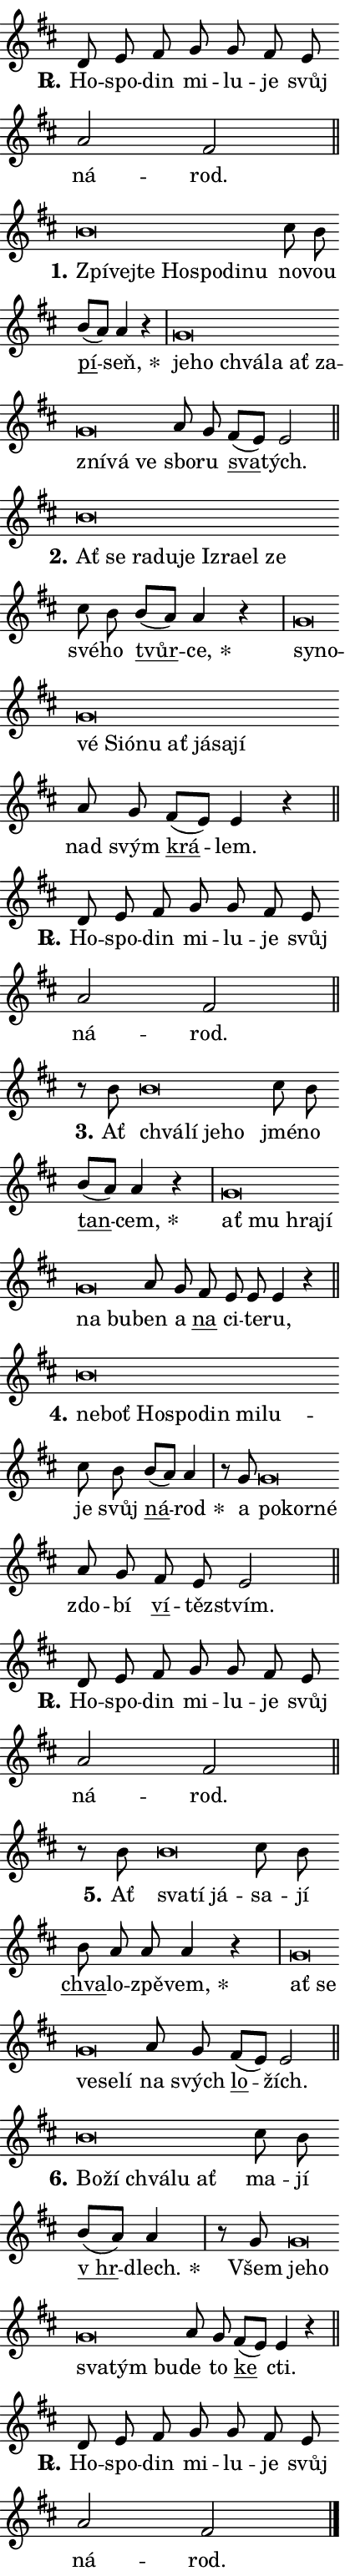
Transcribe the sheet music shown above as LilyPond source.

\version "2.24.0"
\header { tagline = "" }
\paper {
  indent = 0\cm
  top-margin = 0\cm
  right-margin = 0.13\cm % to fit lyric hyphens
  bottom-margin = 0\cm
  left-margin = 0\cm
  paper-width = 7\cm
  page-breaking = #ly:one-page-breaking
  system-system-spacing.basic-distance = #11
  score-system-spacing.basic-distance = #11
  ragged-last = ##f
}


%% Author: Thomas Morley
%% https://lists.gnu.org/archive/html/lilypond-user/2020-05/msg00002.html
#(define (line-position grob)
"Returns position of @var[grob} in current system:
   @code{'start}, if at first time-step
   @code{'end}, if at last time-step
   @code{'middle} otherwise
"
  (let* ((col (ly:item-get-column grob))
         (ln (ly:grob-object col 'left-neighbor))
         (rn (ly:grob-object col 'right-neighbor))
         (col-to-check-left (if (ly:grob? ln) ln col))
         (col-to-check-right (if (ly:grob? rn) rn col))
         (break-dir-left
           (and
             (ly:grob-property col-to-check-left 'non-musical #f)
             (ly:item-break-dir col-to-check-left)))
         (break-dir-right
           (and
             (ly:grob-property col-to-check-right 'non-musical #f)
             (ly:item-break-dir col-to-check-right))))
        (cond ((eqv? 1 break-dir-left) 'start)
              ((eqv? -1 break-dir-right) 'end)
              (else 'middle))))

#(define (tranparent-at-line-position vctor)
  (lambda (grob)
  "Relying on @code{line-position} select the relevant enry from @var{vctor}.
Used to determine transparency,"
    (case (line-position grob)
      ((end) (not (vector-ref vctor 0)))
      ((middle) (not (vector-ref vctor 1)))
      ((start) (not (vector-ref vctor 2))))))

noteHeadBreakVisibility =
#(define-music-function (break-visibility)(vector?)
"Makes @code{NoteHead}s transparent relying on @var{break-visibility}"
#{
  \override NoteHead.transparent =
    #(tranparent-at-line-position break-visibility)
#})

#(define delete-ledgers-for-transparent-note-heads
  (lambda (grob)
    "Reads whether a @code{NoteHead} is transparent.
If so this @code{NoteHead} is removed from @code{'note-heads} from
@var{grob}, which is supposed to be @code{LedgerLineSpanner}.
As a result ledgers are not printed for this @code{NoteHead}"
    (let* ((nhds-array (ly:grob-object grob 'note-heads))
           (nhds-list
             (if (ly:grob-array? nhds-array)
                 (ly:grob-array->list nhds-array)
                 '()))
           ;; Relies on the transparent-property being done before
           ;; Staff.LedgerLineSpanner.after-line-breaking is executed.
           ;; This is fragile ...
           (to-keep
             (remove
               (lambda (nhd)
                 (ly:grob-property nhd 'transparent #f))
               nhds-list)))
      ;; TODO find a better method to iterate over grob-arrays, similiar
      ;; to filter/remove etc for lists
      ;; For now rebuilt from scratch
      (set! (ly:grob-object grob 'note-heads)  '())
      (for-each
        (lambda (nhd)
          (ly:pointer-group-interface::add-grob grob 'note-heads nhd))
        to-keep))))

squashNotes = {
  \override NoteHead.X-extent = #'(-0.2 . 0.2)
  \override NoteHead.Y-extent = #'(-0.75 . 0)
  \override NoteHead.stencil =
    #(lambda (grob)
       (let ((pos (ly:grob-property grob 'staff-position)))
         (begin
           (if (< pos -7) (display "ERROR: Lower brevis then expected\n") (display ""))
           (if (<= pos -6) ly:text-interface::print ly:note-head::print))))
}
unSquashNotes = {
  \revert NoteHead.X-extent
  \revert NoteHead.Y-extent
  \revert NoteHead.stencil
}

hideNotes = \noteHeadBreakVisibility #begin-of-line-visible
unHideNotes = \noteHeadBreakVisibility #all-visible

% work-around for resetting accidentals
% https://lilypond.org/doc/v2.23/Documentation/notation/displaying-rhythms#unmetered-music
cadenzaMeasure = {
  \cadenzaOff
  \partial 1024 s1024
  \cadenzaOn
}

#(define-markup-command (accent layout props text) (markup?)
  "Underline accented syllable"
  (interpret-markup layout props
    #{\markup \override #'(offset . 4.3) \underline { #text }#}))

responsum = \markup \concat {
  "R" \hspace #-1.05 \path #0.1 #'((moveto 0 0.07) (lineto 0.9 0.8)) \hspace #0.05 "."
}

spaceSize = #0.6828661417322834 % exact space size for TeX Gyre Schola

\layout {
  \context {
    \Staff
    \remove "Time_signature_engraver"
    \override LedgerLineSpanner.after-line-breaking = #delete-ledgers-for-transparent-note-heads
  }
  \context {
    \Lyrics {
      \override LyricSpace.minimum-distance = \spaceSize
      \override LyricText.font-name = #"TeX Gyre Schola"
      \override LyricText.font-size = 1
      \override StanzaNumber.font-name = #"TeX Gyre Schola Bold"
      \override StanzaNumber.font-size = 1
    }
  }
  \context {
    \Score 
    \override NoteHead.text =
      #(lambda (grob) 
        (let ((pos (ly:grob-property grob 'staff-position)))
          #{\markup {
            \combine
              \halign #-0.55 \raise #(if (= pos -6) 0 0.5) \override #'(thickness . 2) \draw-line #'(3.2 . 0)
              \musicglyph "noteheads.sM1"
          }#}))
  }
}

% magnetic-lyrics.ily
%
%   written by
%     Jean Abou Samra <jean@abou-samra.fr>
%     Werner Lemberg <wl@gnu.org>
%
%   adapted by
%     Jiri Hon <jiri.hon@gmail.com>
%
% Version 2022-Apr-15

% https://www.mail-archive.com/lilypond-user@gnu.org/msg149350.html

#(define (Left_hyphen_pointer_engraver context)
   "Collect syllable-hyphen-syllable occurrences in lyrics and store
them in properties.  This engraver only looks to the left.  For
example, if the lyrics input is @code{foo -- bar}, it does the
following.

@itemize @bullet
@item
Set the @code{text} property of the @code{LyricHyphen} grob between
@q{foo} and @q{bar} to @code{foo}.

@item
Set the @code{left-hyphen} property of the @code{LyricText} grob with
text @q{foo} to the @code{LyricHyphen} grob between @q{foo} and
@q{bar}.
@end itemize

Use this auxiliary engraver in combination with the
@code{lyric-@/text::@/apply-@/magnetic-@/offset!} hook."
   (let ((hyphen #f)
         (text #f))
     (make-engraver
      (acknowledgers
       ((lyric-syllable-interface engraver grob source-engraver)
        (set! text grob)))
      (end-acknowledgers
       ((lyric-hyphen-interface engraver grob source-engraver)
        ;(when (not (grob::has-interface grob 'lyric-space-interface))
          (set! hyphen grob)));)
      ((stop-translation-timestep engraver)
       (when (and text hyphen)
         (ly:grob-set-object! text 'left-hyphen hyphen))
       (set! text #f)
       (set! hyphen #f)))))

#(define (lyric-text::apply-magnetic-offset! grob)
   "If the space between two syllables is less than the value in
property @code{LyricText@/.details@/.squash-threshold}, move the right
syllable to the left so that it gets concatenated with the left
syllable.

Use this function as a hook for
@code{LyricText@/.after-@/line-@/breaking} if the
@code{Left_@/hyphen_@/pointer_@/engraver} is active."
   (let ((hyphen (ly:grob-object grob 'left-hyphen #f)))
     (when hyphen
       (let ((left-text (ly:spanner-bound hyphen LEFT)))
         (when (grob::has-interface left-text 'lyric-syllable-interface)
           (let* ((common (ly:grob-common-refpoint grob left-text X))
                  (this-x-ext (ly:grob-extent grob common X))
                  (left-x-ext
                   (begin
                     ;; Trigger magnetism for left-text.
                     (ly:grob-property left-text 'after-line-breaking)
                     (ly:grob-extent left-text common X)))
                  ;; `delta` is the gap width between two syllables.
                  (delta (- (interval-start this-x-ext)
                            (interval-end left-x-ext)))
                  (details (ly:grob-property grob 'details))
                  (threshold (assoc-get 'squash-threshold details 0.2)))
             (when (< delta threshold)
               (let* (;; We have to manipulate the input text so that
                      ;; ligatures crossing syllable boundaries are not
                      ;; disabled.  For languages based on the Latin
                      ;; script this is essentially a beautification.
                      ;; However, for non-Western scripts it can be a
                      ;; necessity.
                      (lt (ly:grob-property left-text 'text))
                      (rt (ly:grob-property grob 'text))
                      (is-space (grob::has-interface hyphen 'lyric-space-interface))
                      (space (if is-space " " ""))
                      (extra-delta (if is-space spaceSize 0))
                      ;; Append new syllable.
                      (ltrt-space (if (and (string? lt) (string? rt))
                                (string-append lt space rt)
                                (make-concat-markup (list lt space rt))))
                      ;; Right-align `ltrt` to the right side.
                      (ltrt-space-markup (grob-interpret-markup
                               grob
                               (make-translate-markup
                                (cons (interval-length this-x-ext) 0)
                                (make-right-align-markup ltrt-space)))))
                 (begin
                   ;; Don't print `left-text`.
                   (ly:grob-set-property! left-text 'stencil #f)
                   ;; Set text and stencil (which holds all collected
                   ;; syllables so far) and shift it to the left.
                   (ly:grob-set-property! grob 'text ltrt-space)
                   (ly:grob-set-property! grob 'stencil ltrt-space-markup)
                   (ly:grob-translate-axis! grob (- (- delta extra-delta)) X))))))))))


#(define (lyric-hyphen::displace-bounds-first grob)
   ;; Make very sure this callback isn't triggered too early.
   (let ((left (ly:spanner-bound grob LEFT))
         (right (ly:spanner-bound grob RIGHT)))
     (ly:grob-property left 'after-line-breaking)
     (ly:grob-property right 'after-line-breaking)
     (ly:lyric-hyphen::print grob)))

squashThreshold = #0.4

\layout {
  \context {
    \Lyrics
    \consists #Left_hyphen_pointer_engraver
    \override LyricText.after-line-breaking =
      #lyric-text::apply-magnetic-offset!
    \override LyricHyphen.stencil = #lyric-hyphen::displace-bounds-first
    \override LyricText.details.squash-threshold = \squashThreshold
    \override LyricHyphen.minimum-distance = 0
    \override LyricHyphen.minimum-length = \squashThreshold
  }
}

squashText = \override LyricText.details.squash-threshold = 9999
unSquashText = \override LyricText.details.squash-threshold = \squashThreshold

leftText = \override LyricText.self-alignment-X = #LEFT
unLeftText = \revert LyricText.self-alignment-X

starOffset = #(lambda (grob) 
                (let ((x_offset (ly:self-alignment-interface::aligned-on-x-parent grob)))
                  (if (= x_offset 0) 0 (+ x_offset 1.2))))

star = #(define-music-function (syllable)(string?)
"Append star separator at the end of a syllable"
#{
  \once \override LyricText.X-offset = #starOffset
  \lyricmode { \markup {
    #syllable
    \override #'((font-name . "TeX Gyre Schola Bold")) \hspace #0.2 \lower #0.65 \larger "*"
  } }
#})

starAccent = #(define-music-function (syllable)(string?)
"Append star separator at the end of a syllable and make accent"
#{
  \once \override LyricText.X-offset = #starOffset
  \lyricmode { \markup {
    \accent #syllable
    \override #'((font-name . "TeX Gyre Schola Bold")) \hspace #0.2 \lower #0.65 \larger "*"
  } }
#})

breath = #(define-music-function (syllable)(string?)
"Append breathing indicator at the end of a syllable"
#{
  \lyricmode { \markup { #syllable "+" } }
#})

optionalBreath = #(define-music-function (syllable)(string?)
"Append optional breathing indicator at the end of a syllable"
#{
  \lyricmode { \markup { #syllable "(+)" } }
#})


\score {
    <<
        \new Voice = "melody" { \cadenzaOn \key d \major \relative { d'8 e fis g g \bar "" fis e \bar "" a2 fis \cadenzaMeasure \bar "||" \break } }
        \new Lyrics \lyricsto "melody" { \lyricmode { \set stanza = \responsum
Ho -- spo -- din mi -- lu -- je svůj ná -- rod. } }
    >>
    \layout {}
}

\score {
    <<
        \new Voice = "melody" { \cadenzaOn \key d \major \relative { \squashNotes b'\breve*1/16 \hideNotes \breve*1/16 \bar "" \breve*1/16 \bar "" \breve*1/16 \bar "" \breve*1/16 \bar "" \breve*1/16 \breve*1/16 \bar "" \unHideNotes \unSquashNotes cis8 b \bar "" b[( a)] a4 r \cadenzaMeasure \bar "|" \squashNotes g\breve*1/16 \hideNotes \breve*1/16 \bar "" \breve*1/16 \bar "" \breve*1/16 \bar "" \breve*1/16 \bar "" \breve*1/16 \bar "" \breve*1/16 \bar "" \breve*1/16 \breve*1/16 \bar "" \unHideNotes \unSquashNotes a8 g \bar "" fis[( e)] e2 \cadenzaMeasure \bar "||" \break } }
        \new Lyrics \lyricsto "melody" { \lyricmode { \set stanza = "1."
\leftText Zpí -- \squashText vej -- te Ho -- spo -- di -- nu \unLeftText \unSquashText no -- vou \markup \accent pí -- \star seň, \leftText je -- \squashText ho chvá -- la ať za -- zní -- vá ve \unLeftText \unSquashText sbo -- ru \markup \accent sva -- tých. } }
    >>
    \layout {}
}

\score {
    <<
        \new Voice = "melody" { \cadenzaOn \key d \major \relative { \squashNotes b'\breve*1/16 \hideNotes \breve*1/16 \bar "" \breve*1/16 \bar "" \breve*1/16 \bar "" \breve*1/16 \bar "" \breve*1/16 \bar "" \breve*1/16 \bar "" \breve*1/16 \breve*1/16 \bar "" \unHideNotes \unSquashNotes cis8 b \bar "" b[( a)] a4 r \cadenzaMeasure \bar "|" \squashNotes g\breve*1/16 \hideNotes \breve*1/16 \bar "" \breve*1/16 \bar "" \breve*1/16 \bar "" \breve*1/16 \bar "" \breve*1/16 \bar "" \breve*1/16 \bar "" \breve*1/16 \bar "" \breve*1/16 \breve*1/16 \bar "" \unHideNotes \unSquashNotes a8 g \bar "" fis[( e)] e4 r \cadenzaMeasure \bar "||" \break } }
        \new Lyrics \lyricsto "melody" { \lyricmode { \set stanza = "2."
\leftText Ať \squashText se ra -- du -- je Iz -- ra -- el ze \unLeftText \unSquashText své -- ho \markup \accent tvůr -- \star ce, \leftText sy -- \squashText no -- vé Si -- ó -- nu ať já -- sa -- jí \unLeftText \unSquashText nad svým \markup \accent krá -- lem. } }
    >>
    \layout {}
}

\score {
    <<
        \new Voice = "melody" { \cadenzaOn \key d \major \relative { d'8 e fis g g \bar "" fis e \bar "" a2 fis \cadenzaMeasure \bar "||" \break } }
        \new Lyrics \lyricsto "melody" { \lyricmode { \set stanza = \responsum
Ho -- spo -- din mi -- lu -- je svůj ná -- rod. } }
    >>
    \layout {}
}

\score {
    <<
        \new Voice = "melody" { \cadenzaOn \key d \major \relative { r8 b' \squashNotes b\breve*1/16 \hideNotes \breve*1/16 \bar "" \breve*1/16 \breve*1/16 \bar "" \unHideNotes \unSquashNotes cis8 b \bar "" b[( a)] a4 r \cadenzaMeasure \bar "|" \squashNotes g\breve*1/16 \hideNotes \breve*1/16 \bar "" \breve*1/16 \bar "" \breve*1/16 \bar "" \breve*1/16 \breve*1/16 \bar "" \unHideNotes \unSquashNotes a8 g \bar "" fis e e e4 r \cadenzaMeasure \bar "||" \break } }
        \new Lyrics \lyricsto "melody" { \lyricmode { \set stanza = "3."
Ať \leftText chvá -- \squashText lí je -- ho \unLeftText \unSquashText jmé -- no \markup \accent tan -- \star cem, \leftText ať \squashText mu hra -- jí na bu -- \unLeftText \unSquashText ben a \markup \accent na ci -- te -- ru, } }
    >>
    \layout {}
}

\score {
    <<
        \new Voice = "melody" { \cadenzaOn \key d \major \relative { \squashNotes b'\breve*1/16 \hideNotes \breve*1/16 \bar "" \breve*1/16 \bar "" \breve*1/16 \bar "" \breve*1/16 \bar "" \breve*1/16 \breve*1/16 \bar "" \unHideNotes \unSquashNotes cis8 b \bar "" b[( a)] a4 \cadenzaMeasure \bar "|" r8 g \squashNotes g\breve*1/16 \hideNotes \breve*1/16 \breve*1/16 \bar "" \unHideNotes \unSquashNotes a8 g \bar "" fis e e2 \cadenzaMeasure \bar "||" \break } }
        \new Lyrics \lyricsto "melody" { \lyricmode { \set stanza = "4."
\leftText ne -- \squashText boť Ho -- spo -- din mi -- lu -- \unLeftText \unSquashText je svůj \markup \accent ná -- \star rod a \leftText po -- \squashText kor -- né \unLeftText \unSquashText zdo -- bí \markup \accent ví -- těz -- stvím. } }
    >>
    \layout {}
}

\score {
    <<
        \new Voice = "melody" { \cadenzaOn \key d \major \relative { d'8 e fis g g \bar "" fis e \bar "" a2 fis \cadenzaMeasure \bar "||" \break } }
        \new Lyrics \lyricsto "melody" { \lyricmode { \set stanza = \responsum
Ho -- spo -- din mi -- lu -- je svůj ná -- rod. } }
    >>
    \layout {}
}

\score {
    <<
        \new Voice = "melody" { \cadenzaOn \key d \major \relative { r8 b' \squashNotes b\breve*1/16 \hideNotes \breve*1/16 \breve*1/16 \bar "" \unHideNotes \unSquashNotes cis8 b \bar "" b a a a4 r \cadenzaMeasure \bar "|" \squashNotes g\breve*1/16 \hideNotes \breve*1/16 \bar "" \breve*1/16 \bar "" \breve*1/16 \breve*1/16 \bar "" \unHideNotes \unSquashNotes a8 g \bar "" fis[( e)] e2 \cadenzaMeasure \bar "||" \break } }
        \new Lyrics \lyricsto "melody" { \lyricmode { \set stanza = "5."
Ať \leftText sva -- \squashText tí já -- \unLeftText \unSquashText sa -- jí \markup \accent chva -- lo -- zpě -- \star vem, \leftText ať \squashText se ve -- se -- lí \unLeftText \unSquashText na svých \markup \accent lo -- žích. } }
    >>
    \layout {}
}

\score {
    <<
        \new Voice = "melody" { \cadenzaOn \key d \major \relative { \squashNotes b'\breve*1/16 \hideNotes \breve*1/16 \bar "" \breve*1/16 \bar "" \breve*1/16 \breve*1/16 \bar "" \unHideNotes \unSquashNotes cis8 b \bar "" b[( a)] a4 \cadenzaMeasure \bar "|" r8 g \squashNotes g\breve*1/16 \hideNotes \breve*1/16 \bar "" \breve*1/16 \bar "" \breve*1/16 \breve*1/16 \bar "" \unHideNotes \unSquashNotes a8 g \bar "" fis[( e)] e4 r \cadenzaMeasure \bar "||" \break } }
        \new Lyrics \lyricsto "melody" { \lyricmode { \set stanza = "6."
\leftText Bo -- \squashText ží chvá -- lu ať \unLeftText \unSquashText ma -- jí \markup \accent "v hr" -- \star dlech. Všem \leftText je -- \squashText ho sva -- tým bu -- \unLeftText \unSquashText de to \markup \accent ke cti. } }
    >>
    \layout {}
}

\score {
    <<
        \new Voice = "melody" { \cadenzaOn \key d \major \relative { d'8 e fis g g \bar "" fis e \bar "" a2 fis \cadenzaMeasure \bar "||" \break } \bar "|." }
        \new Lyrics \lyricsto "melody" { \lyricmode { \set stanza = \responsum
Ho -- spo -- din mi -- lu -- je svůj ná -- rod. } }
    >>
    \layout {}
}
